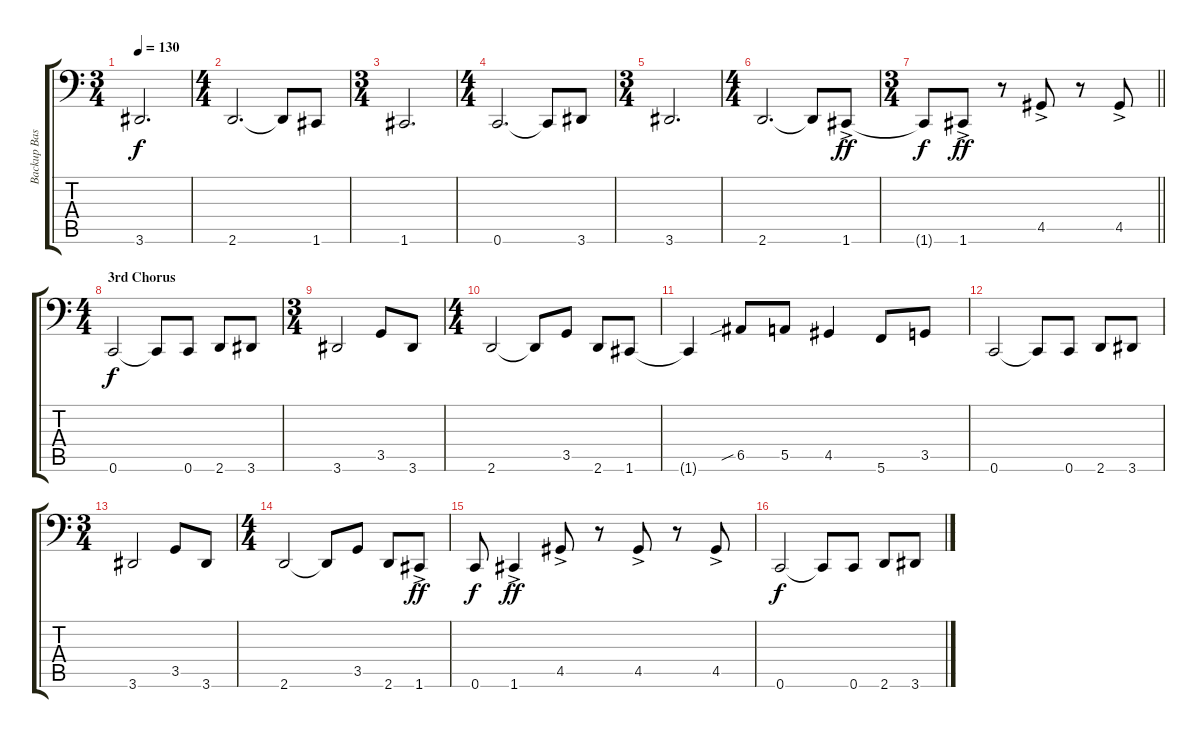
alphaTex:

\track ("Backup Bass" "Backup Bas") {instrument electricbassfinger}
\staff {score tabs}
\tuning (C3 G2 D2 A1 E1 C1) {hide}
\ts (3 4)
\tempo 130
\clef f4
\ks c
3.6{t}.2{d dy f} |
\ts (4 4)
2.6.2{d} 2.6{t}.8 1.6.8 |
\ts (3 4)
1.6.2{d} |
\ts (4 4)
0.6.2{d} 0.6{t}.8 3.6.8 |
\ts (3 4)
3.6.2{d} |
\ts (4 4)
2.6.2{d} 2.6{t}.8 1.6{ac}.8{dy ff} |
\ts (3 4)
\barLineRight lightlight
1.6{t}.8{dy f} 1.6{ac}.8{dy ff} r.8 4.5{ac}.8 r.8 4.5{ac}.8 |
\ts (4 4)
\section ("" "3rd Chorus")
0.6.2{dy f} 0.6{t}.8 0.6.8 2.6.8 3.6.8 |
\ts (3 4)
3.6.2 3.5.8 3.6.8 |
\ts (4 4)
2.6.2 2.6{t}.8 3.5.8 2.6.8 1.6.8 |
1.6{t}.4 6.5{sib}.8 5.5.8 4.5.4 5.6.8 3.5.8 |
0.6.2 0.6{t}.8 0.6.8 2.6.8 3.6.8 |
\ts (3 4)
3.6.2 3.5.8 3.6.8 |
\ts (4 4)
2.6.2 2.6{t}.8 3.5.8 2.6.8 1.6{ac}.8{dy ff} |
0.6.8{dy f} 1.6{ac}.4{dy ff} 4.5{ac}.8 r.8 4.5{ac}.8 r.8 4.5{ac}.8 |
0.6.2{dy f} 0.6{t}.8 0.6.8 2.6.8 3.6.8
